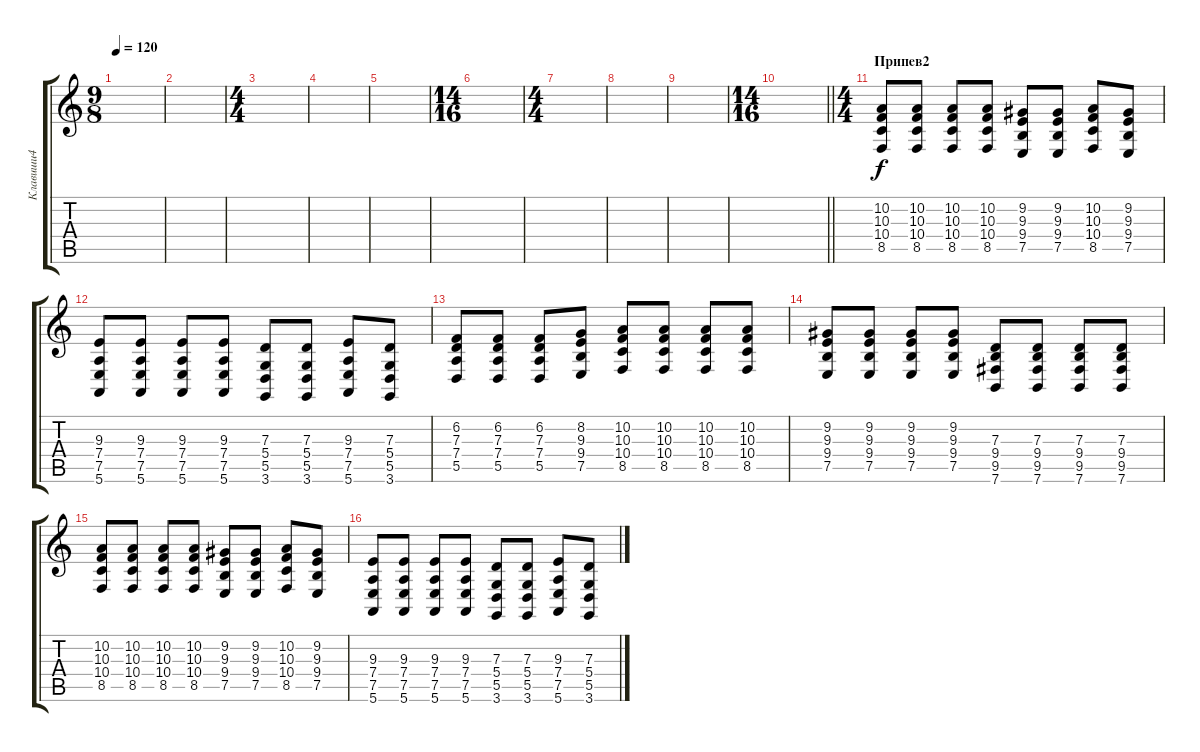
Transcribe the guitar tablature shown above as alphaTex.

\track ("Клавиши4" "Клавиши4") {instrument stringensemble1}
\staff {score tabs}
\tuning (E4 B3 G3 D3 A2 E2) {hide}
\ts (9 8)
\tempo 120
\clef g2
\ks c
|
|
\ts (4 4)
|
|
|
\ts (14 16)
|
\ts (4 4)
|
|
|
\ts (14 16)
\barLineRight lightlight
|
\ts (4 4)
\section ("" "Припев2")
(10.2 10.3 10.4 8.5).8 (10.2 10.3 10.4 8.5).8 (10.2 10.3 10.4 8.5).8 (10.2 10.3 10.4 8.5).8 (9.2 9.3 9.4 7.5).8 (9.2 9.3 9.4 7.5).8 (10.2 10.3 10.4 8.5).8 (9.2 9.3 9.4 7.5).8 |
(9.3 7.4 7.5 5.6).8 (9.3 7.4 7.5 5.6).8 (9.3 7.4 7.5 5.6).8 (9.3 7.4 7.5 5.6).8 (7.3 5.4 5.5 3.6).8 (7.3 5.4 5.5 3.6).8 (9.3 7.4 7.5 5.6).8 (7.3 5.4 5.5 3.6).8 |
(6.2 7.3 7.4 5.5).8 (6.2 7.3 7.4 5.5).8 (6.2 7.3 7.4 5.5).8 (8.2 9.3 9.4 7.5).8 (10.2 10.3 10.4 8.5).8 (10.2 10.3 10.4 8.5).8 (10.2 10.3 10.4 8.5).8 (10.2 10.3 10.4 8.5).8 |
(9.2 9.3 9.4 7.5).8 (9.2 9.3 9.4 7.5).8 (9.2 9.3 9.4 7.5).8 (9.2 9.3 9.4 7.5).8 (7.3 9.4 9.5 7.6).8 (7.3 9.4 9.5 7.6).8 (7.3 9.4 9.5 7.6).8 (7.3 9.4 9.5 7.6).8 |
(10.2 10.3 10.4 8.5).8 (10.2 10.3 10.4 8.5).8 (10.2 10.3 10.4 8.5).8 (10.2 10.3 10.4 8.5).8 (9.2 9.3 9.4 7.5).8 (9.2 9.3 9.4 7.5).8 (10.2 10.3 10.4 8.5).8 (9.2 9.3 9.4 7.5).8 |
(9.3 7.4 7.5 5.6).8 (9.3 7.4 7.5 5.6).8 (9.3 7.4 7.5 5.6).8 (9.3 7.4 7.5 5.6).8 (7.3 5.4 5.5 3.6).8 (7.3 5.4 5.5 3.6).8 (9.3 7.4 7.5 5.6).8 (7.3 5.4 5.5 3.6).8
